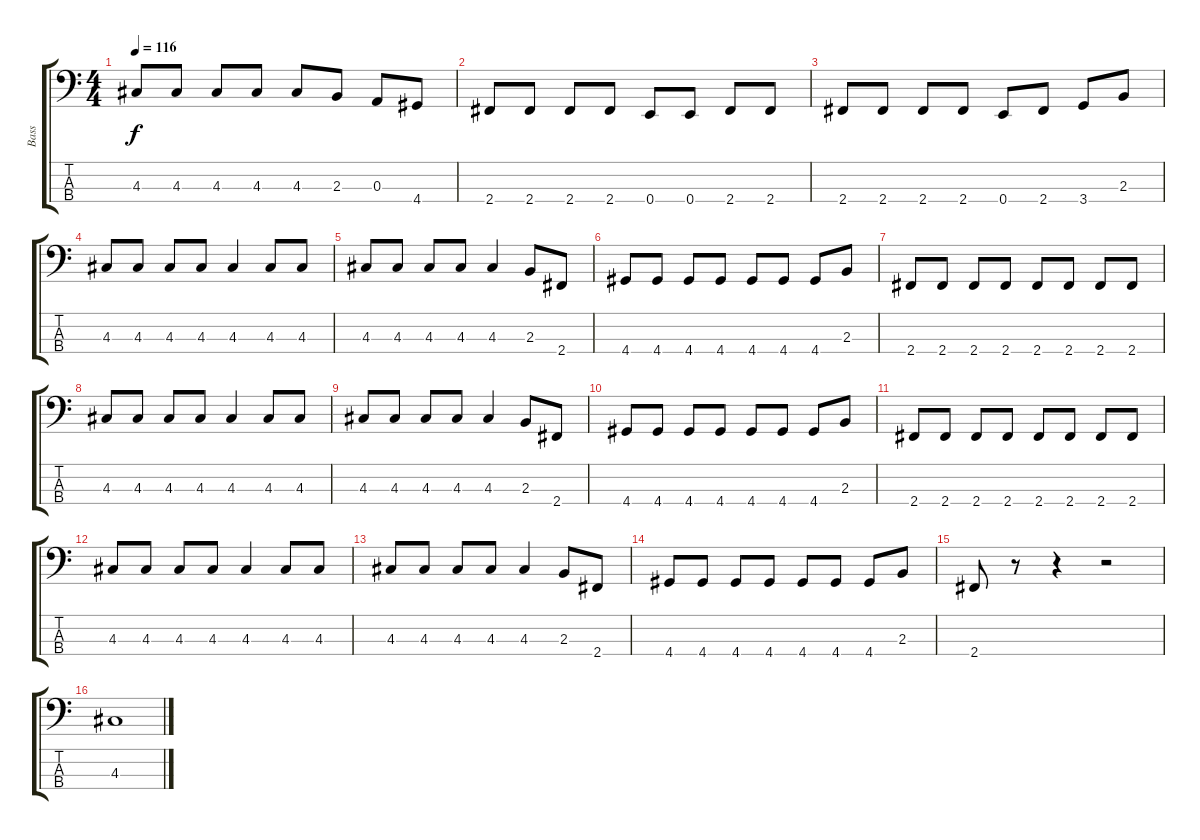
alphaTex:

\track ("Bass" "Bass") {instrument electricbassfinger}
\staff {score tabs}
\tuning (G2 D2 A1 E1) {hide}
\ts (4 4)
\tempo 116
\clef f4
\ks c
4.3.8{dy f} 4.3.8 4.3.8 4.3.8 4.3.8 2.3.8 0.3.8 4.4.8 |
2.4.8 2.4.8 2.4.8 2.4.8 0.4.8 0.4.8 2.4.8 2.4.8 |
2.4.8 2.4.8 2.4.8 2.4.8 0.4.8 2.4.8 3.4.8 2.3.8 |
4.3.8 4.3.8 4.3.8 4.3.8 4.3.4 4.3.8 4.3.8 |
4.3.8 4.3.8 4.3.8 4.3.8 4.3.4 2.3.8 2.4.8 |
4.4.8 4.4.8 4.4.8 4.4.8 4.4.8 4.4.8 4.4.8 2.3.8 |
2.4.8 2.4.8 2.4.8 2.4.8 2.4.8 2.4.8 2.4.8 2.4.8 |
4.3.8 4.3.8 4.3.8 4.3.8 4.3.4 4.3.8 4.3.8 |
4.3.8 4.3.8 4.3.8 4.3.8 4.3.4 2.3.8 2.4.8 |
4.4.8 4.4.8 4.4.8 4.4.8 4.4.8 4.4.8 4.4.8 2.3.8 |
2.4.8 2.4.8 2.4.8 2.4.8 2.4.8 2.4.8 2.4.8 2.4.8 |
4.3.8 4.3.8 4.3.8 4.3.8 4.3.4 4.3.8 4.3.8 |
4.3.8 4.3.8 4.3.8 4.3.8 4.3.4 2.3.8 2.4.8 |
4.4.8 4.4.8 4.4.8 4.4.8 4.4.8 4.4.8 4.4.8 2.3.8 |
2.4.8 r.8 r.4 r.2 |
4.3.1
